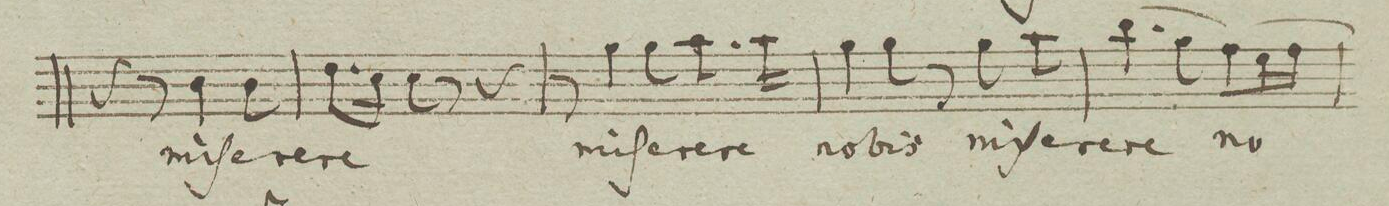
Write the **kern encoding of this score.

**kern	**text	**dynam
*I"Soprano. Tutti.	*	*
*clefC1	*	*
*k[b-e-a-]	*	*
*M3/4	*	*
4r	.	.
8r	.	.
4g\	mi-	.
8g\	-se-	.
=17	=17	=17
8.b-\L	-re-	.
16a-\Jk	-re	.
8a-\	.	.
8r	.	.
4r	.	.
=18	=18	=18
8r	.	.
4ee-\	mi-	.
8ee-\	-se-	.
8.ff\	-re-	.
16ff\	-re	.
=19	=19	=19
4ee-\	no-	.
8ee-\	-bis	.
8r	.	.
8ee-\	mi-	.
8ff\	-se-	.
=20	=20	=20
(4.gg\	-re-	.
8ee-\	-re	.
(8dd\L)	.	.
16cc\L	no	.
16dd\JJ)	.	.
=21	=21	=21
*-	*-	*-
